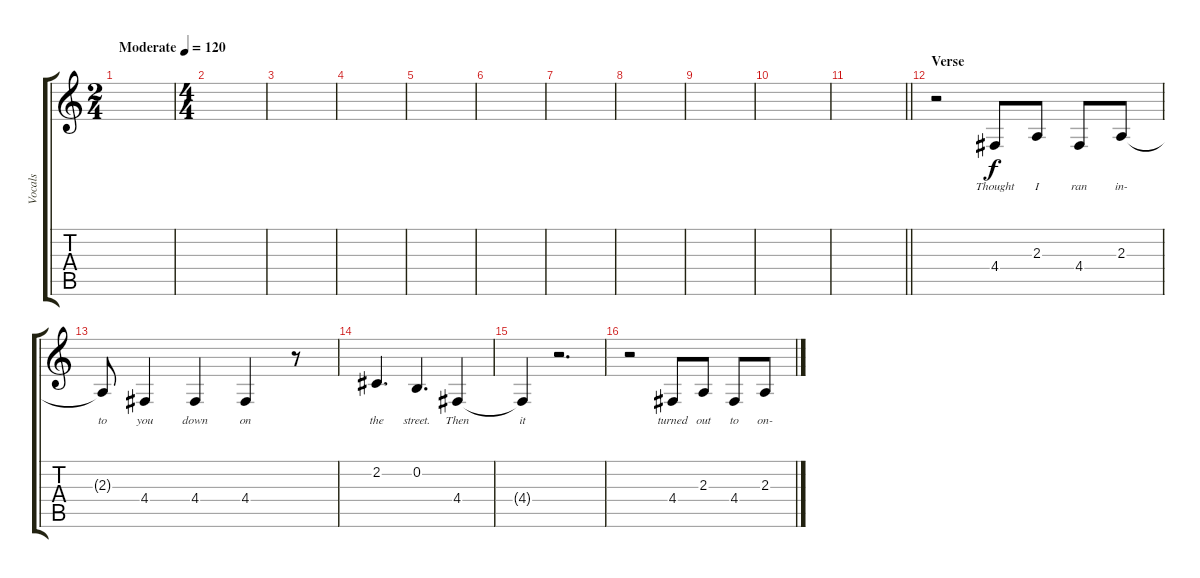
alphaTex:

\track ("Vocals" "Vocals") {instrument cello}
\staff {score tabs}
\tuning (E4 B3 G3 D3 A2 E2) {hide}
\ts (2 4)
\tempo (120 "Moderate")
\clef g2
\ks c
|
\ts (4 4)
|
|
|
|
|
|
|
|
|
\barLineRight lightlight
|
\section ("" "Verse")
r.2 4.4.8{lyrics (0 "Thought") lyrics (1 "") lyrics (2 "") lyrics (3 "") lyrics (4 "")} 2.3.8{lyrics (0 "I") lyrics (1 "") lyrics (2 "") lyrics (3 "") lyrics (4 "")} 4.4.8{lyrics (0 "ran") lyrics (1 "") lyrics (2 "") lyrics (3 "") lyrics (4 "")} 2.3.8{lyrics (0 "in-") lyrics (1 "") lyrics (2 "") lyrics (3 "") lyrics (4 "")} |
2.3{t}.8{lyrics (0 "to") lyrics (1 "") lyrics (2 "") lyrics (3 "") lyrics (4 "")} 4.4.4{lyrics (0 "you") lyrics (1 "") lyrics (2 "") lyrics (3 "") lyrics (4 "")} 4.4.4{lyrics (0 "down") lyrics (1 "") lyrics (2 "") lyrics (3 "") lyrics (4 "")} 4.4.4{lyrics (0 "on") lyrics (1 "") lyrics (2 "") lyrics (3 "") lyrics (4 "")} r.8 |
2.2.4{d lyrics (0 "the") lyrics (1 "") lyrics (2 "") lyrics (3 "") lyrics (4 "")} 0.2.4{d lyrics (0 "street.") lyrics (1 "") lyrics (2 "") lyrics (3 "") lyrics (4 "")} 4.4.4{lyrics (0 "Then") lyrics (1 "") lyrics (2 "") lyrics (3 "") lyrics (4 "")} |
4.4{t}.4{lyrics (0 "it") lyrics (1 "") lyrics (2 "") lyrics (3 "") lyrics (4 "")} r.2{d} |
r.2 4.4.8{lyrics (0 "turned") lyrics (1 "") lyrics (2 "") lyrics (3 "") lyrics (4 "")} 2.3.8{lyrics (0 "out") lyrics (1 "") lyrics (2 "") lyrics (3 "") lyrics (4 "")} 4.4.8{lyrics (0 "to") lyrics (1 "") lyrics (2 "") lyrics (3 "") lyrics (4 "")} 2.3.8{lyrics (0 "on-") lyrics (1 "") lyrics (2 "") lyrics (3 "") lyrics (4 "")}
